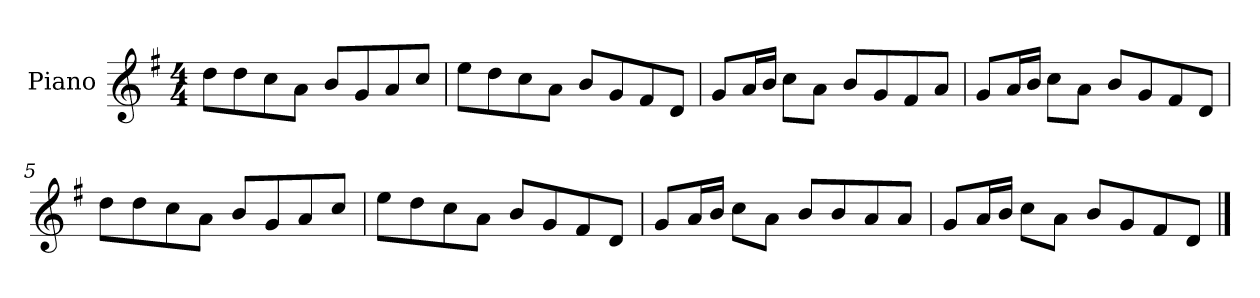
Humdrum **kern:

**kern
*part1
*staff1
*I"Piano
*I'P-no
*clefG2
*k[f#]
*M4/4
*MM90
=1
8dd\L
8dd\
8cc\
8a\J
8b/L
8g/
8a/
8cc/J
=2
8ee\L
8dd\
8cc\
8a\J
8b/L
8g/
8f#/
8d/J
=3
8g/L
16a/L
16b/JJ
8cc\L
8a\J
8b/L
8g/
8f#/
8a/J
=4
8g/L
16a/L
16b/JJ
8cc\L
8a\J
8b/L
8g/
8f#/
8d/J
!!LO:LB:g=z
=5
8dd\L
8dd\
8cc\
8a\J
8b/L
8g/
8a/
8cc/J
=6
8ee\L
8dd\
8cc\
8a\J
8b/L
8g/
8f#/
8d/J
=7
8g/L
16a/L
16b/JJ
8cc\L
8a\J
8b/L
8b/
8a/
8a/J
=8
8g/L
16a/L
16b/JJ
8cc\L
8a\J
8b/L
8g/
8f#/
8d/J
==
*-
